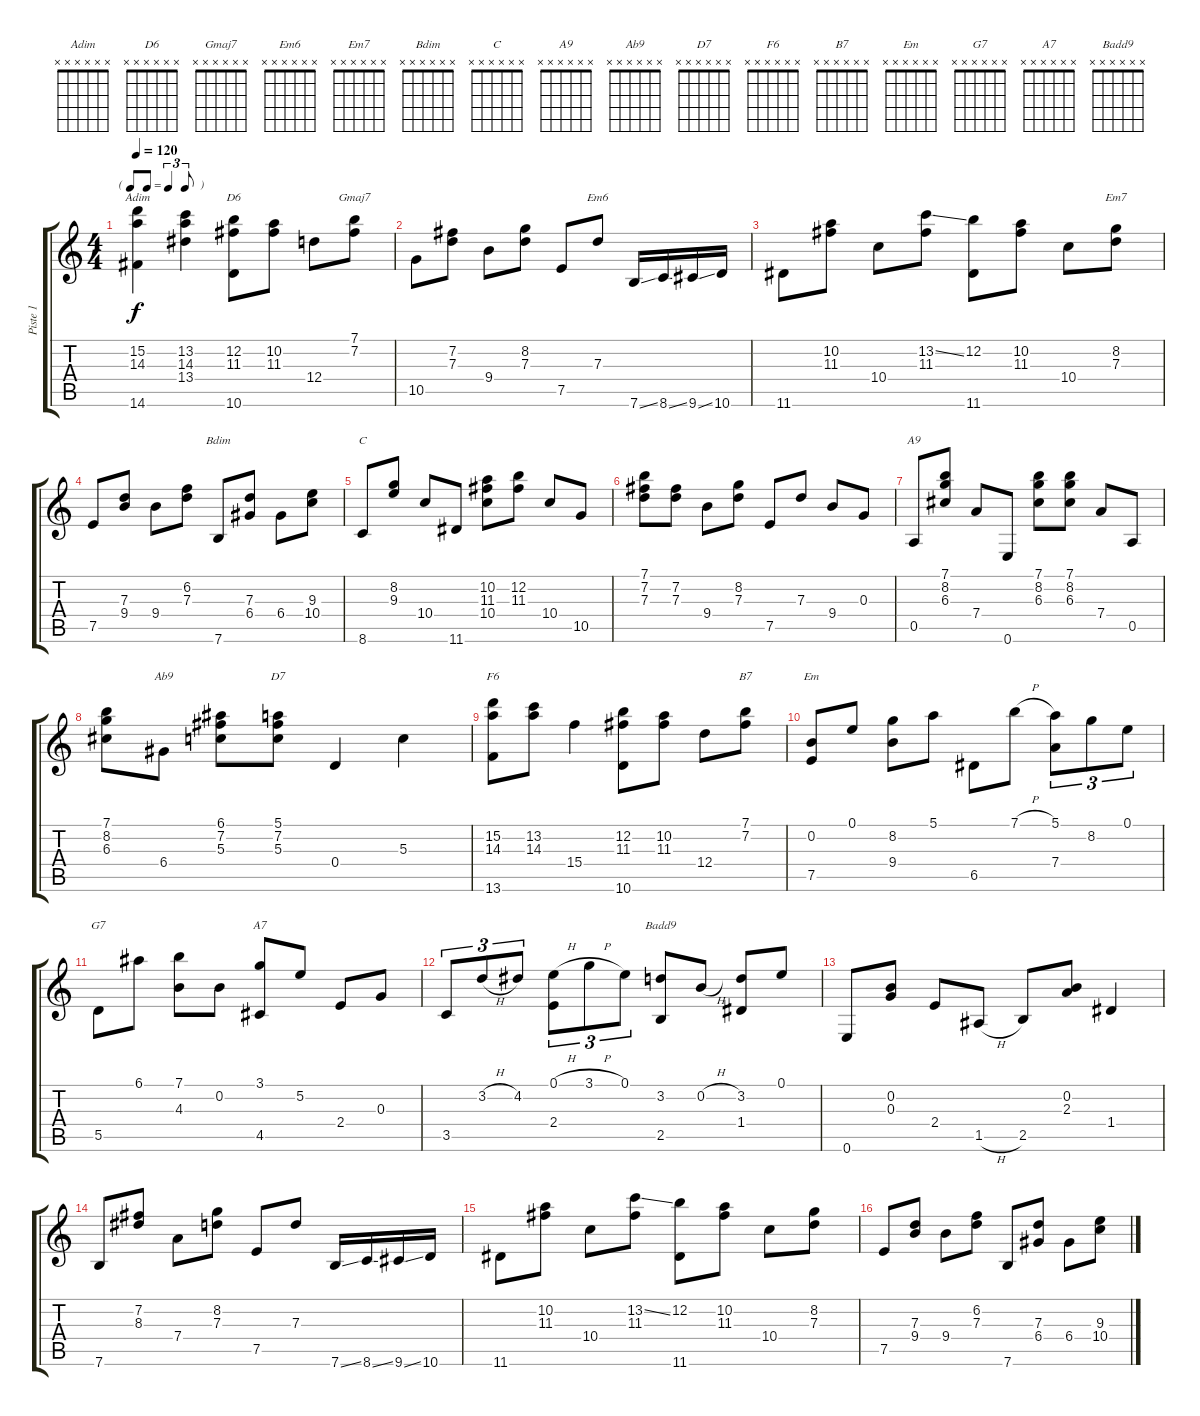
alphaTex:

\track ("Piste 1" "Piste 1") {instrument acousticguitarnylon}
\staff {score tabs}
\tuning (E4 B3 G3 D3 A2 E2) {hide}
\chord ("Adim" x x x x x x) {firstfret 0}
\chord ("D6" x x x x x x) {firstfret 0}
\chord ("Gmaj7" x x x x x x) {firstfret 0}
\chord ("Em6" x x x x x x) {firstfret 0}
\chord ("Em7" x x x x x x) {firstfret 0}
\chord ("Bdim" x x x x x x) {firstfret 0}
\chord ("C" x x x x x x) {firstfret 0}
\chord ("A9" x x x x x x) {firstfret 0}
\chord ("Ab9" x x x x x x) {firstfret 0}
\chord ("D7" x x x x x x) {firstfret 0}
\chord ("F6" x x x x x x) {firstfret 0}
\chord ("B7" x x x x x x) {firstfret 0}
\chord ("Em" x x x x x x) {firstfret 0}
\chord ("G7" x x x x x x) {firstfret 0}
\chord ("A7" x x x x x x) {firstfret 0}
\chord ("Badd9" x x x x x x) {firstfret 0}
\ts (4 4)
\tf triplet8th
\tempo 120
\clef g2
\ks c
(15.2 14.3 14.6).4{ch "Adim" dy f} (13.2 14.3 13.4).4 (12.2 11.3 10.6).8{ch "D6"} (10.2 11.3).8 12.4.8 (7.1 7.2).8{ch "Gmaj7"} |
10.5.8 (7.2 7.3).8 9.4.8 (8.2 7.3).8 7.5.8 7.3.8{ch "Em6"} 7.6{ss}.16 8.6{ss}.16 9.6{ss}.16 10.6.16 |
11.6.8 (10.2 11.3).8 10.4.8 (13.2{ss} 11.3).8 (12.2 11.6).8 (10.2 11.3).8 10.4.8 (8.2 7.3).8{ch "Em7"} |
7.5.8 (7.3 9.4).8 9.4.8 (6.2 7.3).8 7.6.8{ch "Bdim"} (7.3 6.4).8 6.4.8 (9.3 10.4).8 |
8.6.8{ch "C"} (8.2 9.3).8 10.4.8 11.6.8 (10.2 11.3 10.4).8 (12.2 11.3).8 10.4.8 10.5.8 |
(7.1 7.2 7.3).8 (7.2 7.3).8 9.4.8 (8.2 7.3).8 7.5.8 7.3.8 9.4.8 0.3.8 |
0.5.8{ch "A9"} (7.1 8.2 6.3).8 7.4.8 0.6.8 (7.1 8.2 6.3).8 (7.1 8.2 6.3).8 7.4.8 0.5.8 |
(7.1 8.2 6.3).8 6.4.8{ch "Ab9"} (6.1 7.2 5.3).8 (5.1 7.2 5.3).8{ch "D7"} 0.4.4 5.3.4 |
(15.2 14.3 13.6).8{ch "F6"} (13.2 14.3).8 15.4.4 (12.2 11.3 10.6).8 (10.2 11.3).8 12.4.8 (7.1 7.2).8{ch "B7"} |
(0.2 7.5).8{ch "Em"} 0.1.8 (8.2 9.4).8 5.1.8 6.5.8 7.1{h}.8 (5.1 7.4).8{tu (3 2)} 8.2.8{tu (3 2)} 0.1.8{tu (3 2)} |
5.5.8{ch "G7"} 6.1.8 (7.1 4.3).8 0.2.8 (3.1 4.5).8{ch "A7"} 5.2.8 2.4.8 0.3.8 |
3.5.8{tu (3 2)} 3.2{h}.8{tu (3 2)} 4.2.8{tu (3 2)} (0.1{h} 2.4).8{tu (3 2)} 3.1{h}.8{tu (3 2)} 0.1.8{tu (3 2)} (3.2 2.5).8{ch "Badd9"} 0.2{h}.8 (3.2 1.4).8 0.1.8 |
0.6.8 (0.2 0.3).8 2.4.8 1.5{h}.8 2.5.8 (0.2 2.3).8 1.4.4 |
7.6.8 (7.2 8.3).8 7.4.8 (8.2 7.3).8 7.5.8 7.3.8 7.6{ss}.16 8.6{ss}.16 9.6{ss}.16 10.6.16 |
11.6.8 (10.2 11.3).8 10.4.8 (13.2{ss} 11.3).8 (12.2 11.6).8 (10.2 11.3).8 10.4.8 (8.2 7.3).8 |
7.5.8 (7.3 9.4).8 9.4.8 (6.2 7.3).8 7.6.8 (7.3 6.4).8 6.4.8 (9.3 10.4).8
